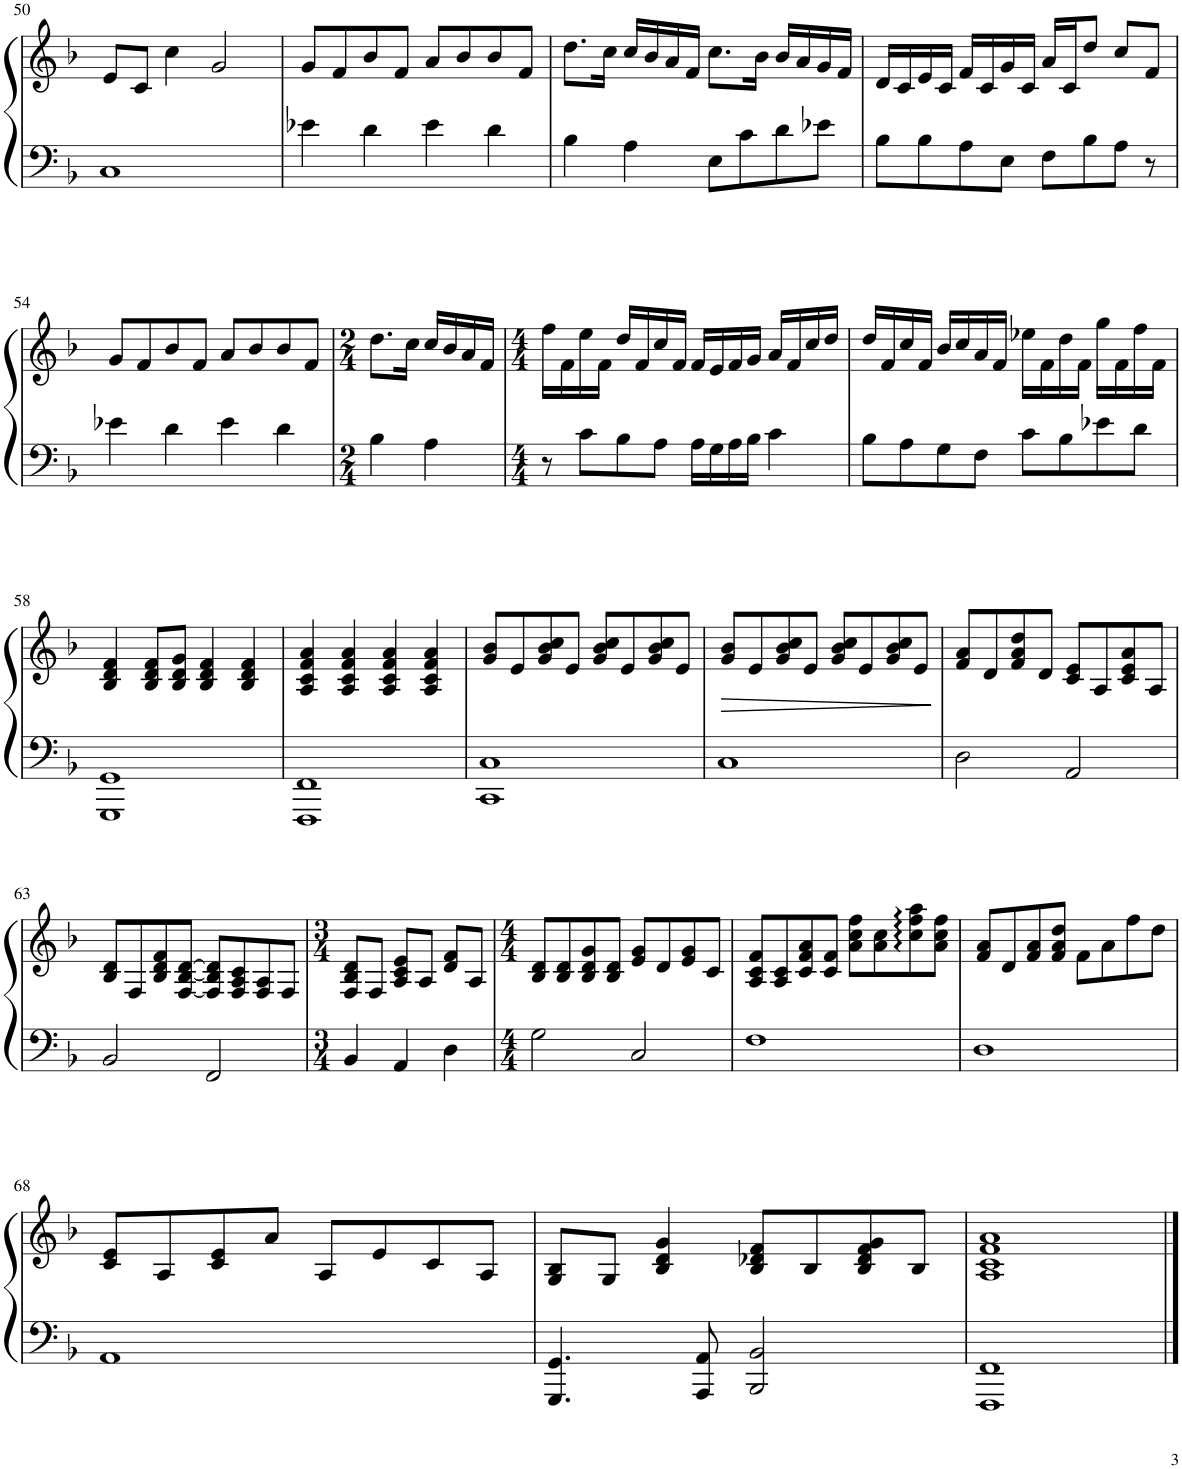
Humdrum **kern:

**kern	**kern	**dynam
*part1	*part1	*part1
*staff2	*staff1	*staff1/2
*I"Piano de cola	*	*
*I'Pno.	*	*
!!LO:PB:g=z
*clefF4	*clefG2	*
*k[b-]	*k[b-]	*
*M4/4	*M4/4	*
=50	=50	=50
1C	8e/L	.
.	8c/J	.
.	4cc\	.
.	2g/	.
=51	=51	=51
4e-X\	8g/L	.
.	8f/	.
4d\	8b-/	.
.	8f/J	.
4e-\	8a/L	.
.	8b-/	.
4d\	8b-/	.
.	8f/J	.
=52	=52	=52
4B-\	8.dd\L	.
.	16cc\Jk	.
4A\	16cc/LL	.
.	16b-/	.
.	16a/	.
.	16f/JJ	.
8E\L	8.cc\L	.
8c\	.	.
.	16b-\Jk	.
8d\	16b-/LL	.
.	16a/	.
8e-X\J	16g/	.
.	16f/JJ	.
=53	=53	=53
8B-\L	16d/LL	.
.	16c/	.
8B-\	16e/	.
.	16c/JJ	.
8A\	16f/LL	.
.	16c/	.
8E\J	16g/	.
.	16c/JJ	.
8F\L	16a/LL	.
.	16c/J	.
8B-\	8dd/J	.
8A\J	8cc/L	.
8r	8f/J	.
!!LO:LB:g=z
=54	=54	=54
4e-X\	8g/L	.
.	8f/	.
4d\	8b-/	.
.	8f/J	.
4e-\	8a/L	.
.	8b-/	.
4d\	8b-/	.
.	8f/J	.
=55	=55	=55
*M2/4	*M2/4	*
4B-\	8.dd\L	.
.	16cc\Jk	.
4A\	16cc/LL	.
.	16b-/	.
.	16a/	.
.	16f/JJ	.
=56	=56	=56
*M4/4	*M4/4	*
8r	16ff\LL	.
.	16f\	.
8c\L	16ee\	.
.	16f\JJ	.
8B-\	16dd/LL	.
.	16f/	.
8A\J	16cc/	.
.	16f/JJ	.
16A\LL	16f/LL	.
16G\	16e/	.
16A\	16f/	.
16B-\JJ	16g/JJ	.
4c\	16a/LL	.
.	16f/	.
.	16cc/	.
.	16dd/JJ	.
=57	=57	=57
8B-\L	16dd/LL	.
.	16f/	.
8A\	16cc/	.
.	16f/JJ	.
8G\	16b-/LL	.
.	16cc/	.
8F\J	16a/	.
.	16f/JJ	.
8c\L	16ee-X\LL	.
.	16f\	.
8B-\	16dd\	.
.	16f\JJ	.
8e-X\	16gg\LL	.
.	16f\	.
8d\J	16ff\	.
.	16f\JJ	.
!!LO:LB:g=z
=58	=58	=58
1GGG 1GG	4B-/ 4d/ 4f/	.
.	8B-/ 8d/ 8f/L	.
.	8B-/ 8d/ 8g/J	.
.	4B-/ 4d/ 4f/	.
.	4B-/ 4d/ 4f/	.
=59	=59	=59
1FFF 1FF	4A/ 4c/ 4f/ 4a/	.
.	4A/ 4c/ 4f/ 4a/	.
.	4A/ 4c/ 4f/ 4a/	.
.	4A/ 4c/ 4f/ 4a/	.
=60	=60	=60
1CC 1C	8g/ 8b-/L	.
.	8e/	.
.	8g/ 8b-/ 8cc/	.
.	8e/J	.
.	8g/ 8b-/ 8cc/L	.
.	8e/	.
.	8g/ 8b-/ 8cc/	.
.	8e/J	.
=61	=61	=61
!	!	!LO:HP:b
1C	8g/ 8b-/L	>
.	8e/	.
.	8g/ 8b-/ 8cc/	.
.	8e/J	.
.	8g/ 8b-/ 8cc/L	.
.	8e/	.
.	8g/ 8b-/ 8cc/	.
.	8e/J	.
.	.	]
=62	=62	=62
2D\	8f/ 8a/L	.
.	8d/	.
.	8f/ 8a/ 8dd/	.
.	8d/J	.
2AA/	8c/ 8e/L	.
.	8A/	.
.	8c/ 8e/ 8a/	.
.	8A/J	.
!!LO:LB:g=z
=63	=63	=63
2BB-/	8B-/ 8d/L	.
.	8F/	.
.	8B-/ 8d/ 8f/	.
.	[8F/ [8B-/ [8d/J	.
2FF/	8F/] 8B-/] 8d/]L	.
.	8F/ 8A/ 8c/	.
.	8F/ 8A/	.
.	8F/J	.
=64	=64	=64
*M3/4	*M3/4	*
4BB-/	8F/ 8B-/ 8d/L	.
.	8F/J	.
4AA/	8A/ 8c/ 8e/L	.
.	8A/J	.
4D\	8d/ 8f/L	.
.	8A/J	.
=65	=65	=65
*M4/4	*M4/4	*
2G\	8B-/ 8d/L	.
.	8B-/ 8d/	.
.	8B-/ 8d/ 8g/	.
.	8B-/ 8d/J	.
2C/	8e/ 8g/L	.
.	8d/	.
.	8e/ 8g/	.
.	8c/J	.
=66	=66	=66
1F	8A/ 8c/ 8f/L	.
.	8A/ 8c/	.
.	8c/ 8f/ 8a/	.
.	8c/ 8f/J	.
.	8a\ 8cc\ 8ff\L	.
.	8a\ 8cc\	.
.	8cc\ 8ff\ 8aa\	.
.	8a\ 8cc\ 8ff\J	.
=67	=67	=67
1D	8f/ 8a/L	.
.	8d/	.
.	8f/ 8a/	.
.	8f/ 8a/ 8dd/J	.
.	8f\L	.
.	8a\	.
.	8ff\	.
.	8dd\J	.
!!LO:LB:g=z
=68	=68	=68
1AA	8c/ 8e/L	.
.	8A/	.
.	8c/ 8e/	.
.	8a/J	.
.	8A/L	.
.	8e/	.
.	8c/	.
.	8A/J	.
=69	=69	=69
4.GGG/ 4.GG/	8G/ 8B-/L	.
.	8G/J	.
.	4B-/ 4d/ 4g/	.
8AAA/ 8AA/	.	.
2BBB-/ 2BB-/	8B-/ 8d-X/ 8f/L	.
.	8B-/	.
.	8B-/ 8d-/ 8f/ 8g/	.
.	8B-/J	.
=70	=70	=70
1FFF 1FF	1A 1c 1f 1a	.
==	==	==
*-	*-	*-
